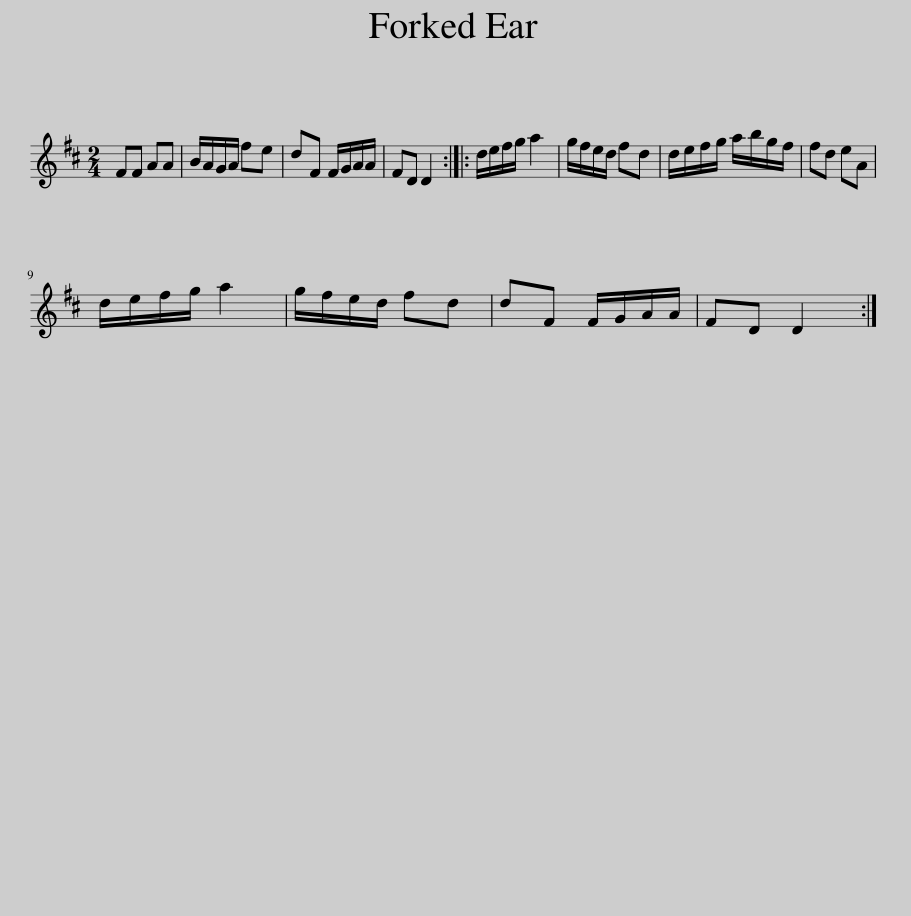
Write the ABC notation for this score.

X:1
L:1/8
M:2/4
I:linebreak $
K:D
V:1 treble
V:1
 FF AA | B/A/G/A/ fe | dF F/G/A/A/ | FD D2 :: d/e/f/g/ a2 | %5
 g/f/e/d/ fd | d/e/f/g/ a/b/g/f/ | fd eA |$ d/e/f/g/ a2 | g/f/e/d/ fd | %10
 dF F/G/A/A/ | FD D2 :| %12
